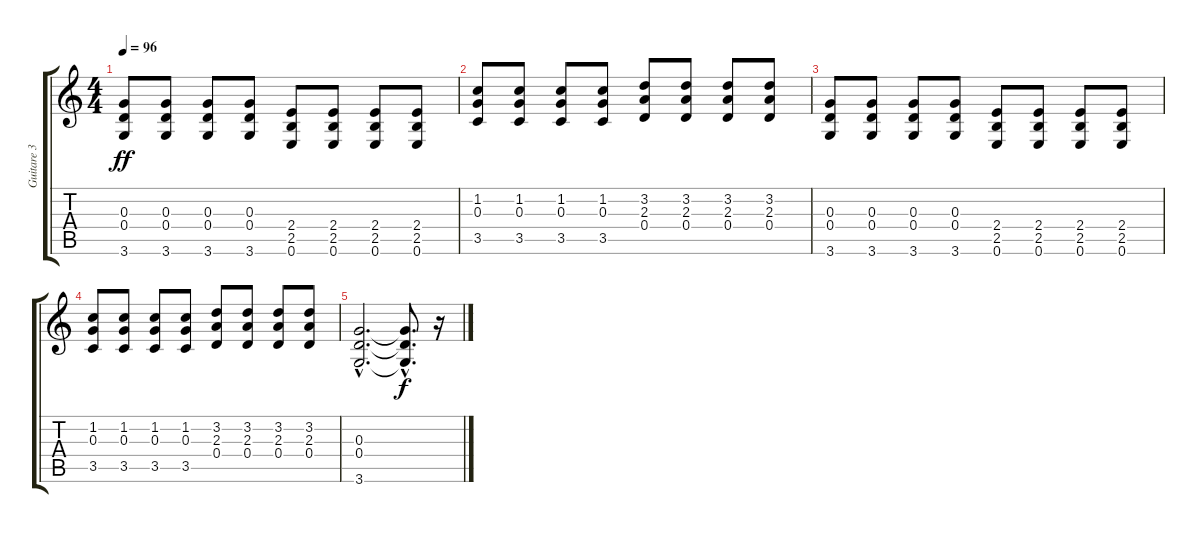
\track ("Guitare 3" "Guitare 3") {instrument distortionguitar}
\staff {score tabs}
\tuning (E4 B3 G3 D3 A2 E2) {hide}
\ts (4 4)
\tempo 96
\clef g2
\ks c
(0.3 0.4 3.6).8{dy ff} (0.3 0.4 3.6).8 (0.3 0.4 3.6).8 (0.3 0.4 3.6).8 (2.4 2.5 0.6).8 (2.4 2.5 0.6).8 (2.4 2.5 0.6).8 (2.4 2.5 0.6).8 |
(1.2 0.3 3.5).8 (1.2 0.3 3.5).8 (1.2 0.3 3.5).8 (1.2 0.3 3.5).8 (3.2 2.3 0.4).8 (3.2 2.3 0.4).8 (3.2 2.3 0.4).8 (3.2 2.3 0.4).8 |
(0.3 0.4 3.6).8 (0.3 0.4 3.6).8 (0.3 0.4 3.6).8 (0.3 0.4 3.6).8 (2.4 2.5 0.6).8 (2.4 2.5 0.6).8 (2.4 2.5 0.6).8 (2.4 2.5 0.6).8 |
(1.2 0.3 3.5).8 (1.2 0.3 3.5).8 (1.2 0.3 3.5).8 (1.2 0.3 3.5).8 (3.2 2.3 0.4).8 (3.2 2.3 0.4).8 (3.2 2.3 0.4).8 (3.2 2.3 0.4).8 |
(0.3{hac} 0.4{hac} 3.6{hac}).2{d} (0.3{hac t} 0.4{hac t} 3.6{hac t}).8{d dy f} r.16
